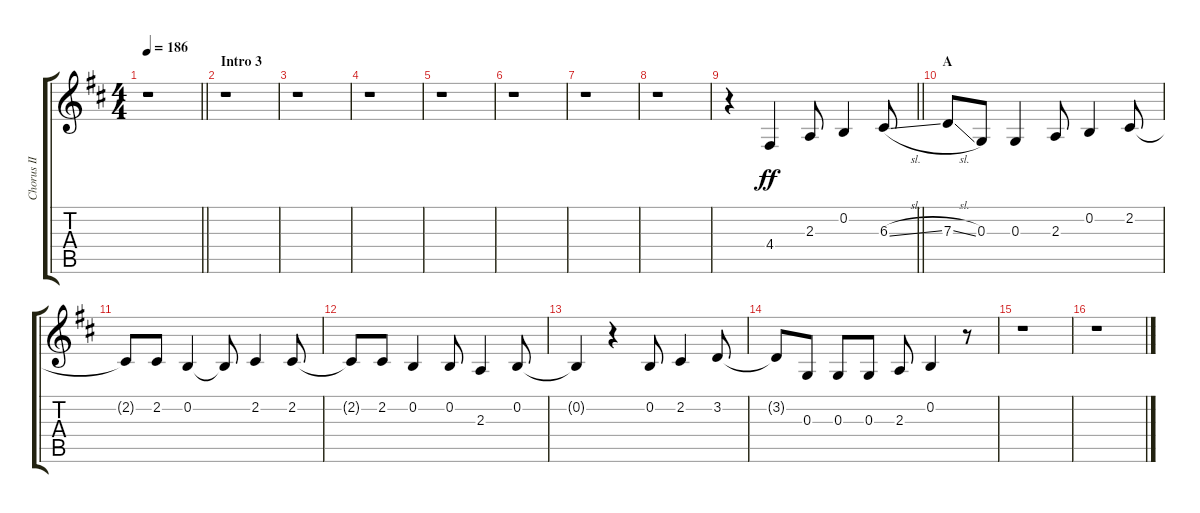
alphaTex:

\track ("Chorus II" "Chorus II") {instrument voiceoohs}
\staff {score tabs}
\tuning (E4 B3 G3 D3 A2 E2) {hide}
\ts (4 4)
\tempo 186
\clef g2
\barLineRight lightlight
\ks d
r.1{dy ff} |
\section ("" "Intro 3")
r.1 |
r.1 |
r.1 |
r.1 |
r.1 |
r.1 |
r.1 |
\barLineRight lightlight
r.4 4.4.4 2.3.8 0.2.4 6.3{sl}.8 |
\section ("" "A")
7.3{sl}.8 0.3.8 0.3.4 2.3.8 0.2.4 2.2.8 |
2.2{t}.8 2.2.8 0.2.4 0.2{t}.8 2.2.4 2.2.8 |
2.2{t}.8 2.2.8 0.2.4 0.2.8 2.3.4 0.2.8 |
0.2{t}.4 r.4 0.2.8 2.2.4 3.2.8 |
3.2{t}.8 0.3.8 0.3.8 0.3.8 2.3.8 0.2.4 r.8 |
r.1 |
r.1
